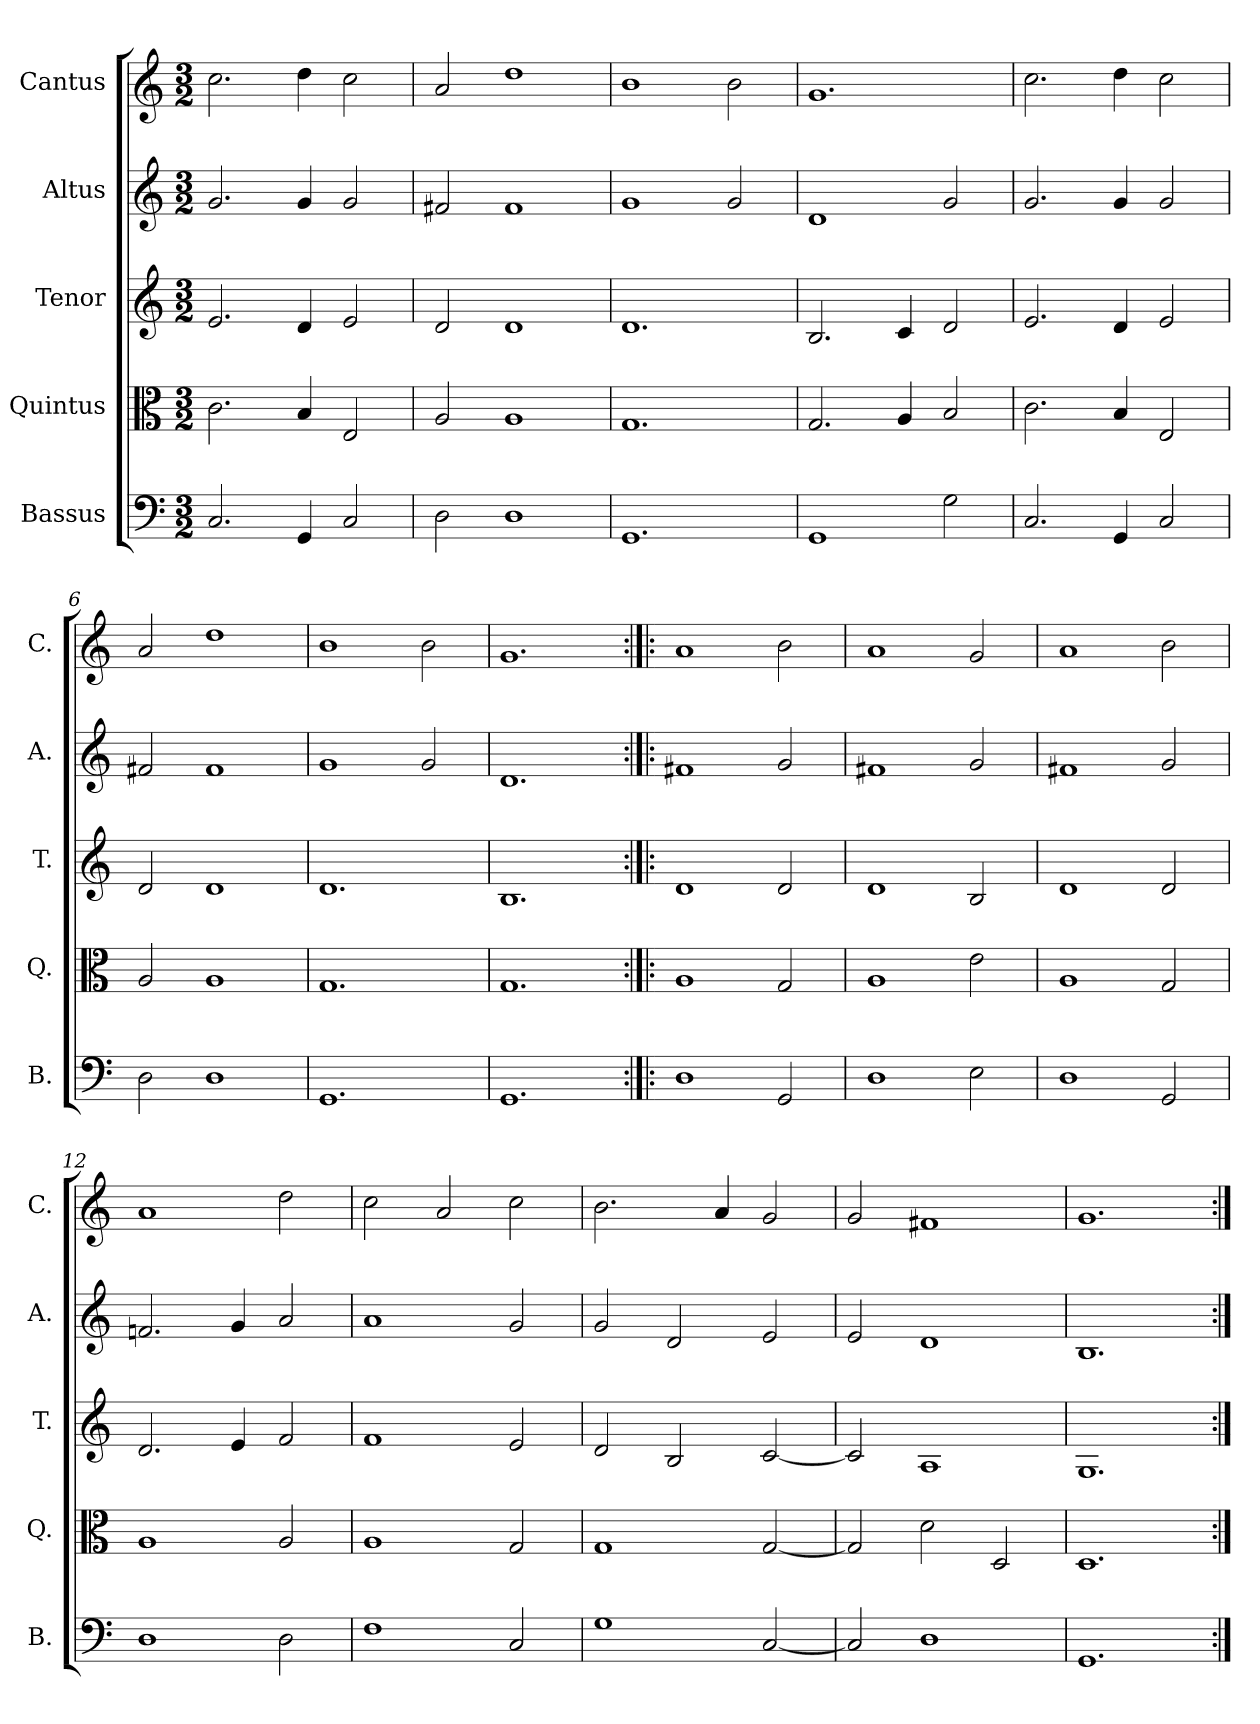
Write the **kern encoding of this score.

**kern	**kern	**kern	**kern	**kern
*part5	*part4	*part3	*part2	*part1
*staff5	*staff4	*staff3	*staff2	*staff1
*I"Bassus	*I"Quintus	*I"Tenor	*I"Altus	*I"Cantus
*I'B.	*I'Q.	*I'T.	*I'A.	*I'C.
*clefF4	*clefC3	*clefG2	*clefG2	*clefG2
*k[]	*k[]	*k[]	*k[]	*k[]
*C:	*C:	*C:	*C:	*C:
*M3/2	*M3/2	*M3/2	*M3/2	*M3/2
=1	=1	=1	=1	=1
2.C/	2.c\	2.e/	2.g/	2.cc\
4GG/	4B/	4d/	4g/	4dd\
2C/	2E/	2e/	2g/	2cc\
=2	=2	=2	=2	=2
2D\	2A/	2d/	2f#X/	2a/
1D\	1A/	1d/	1f#/	1dd\
=3	=3	=3	=3	=3
1.GG/	1.G/	1.d/	1g/	1b\
.	.	.	2g/	2b\
=4	=4	=4	=4	=4
1GG/	2.G/	2.B/	1d/	1.g/
.	4A/	4c/	.	.
2G\	2B/	2d/	2g/	.
=5	=5	=5	=5	=5
2.C/	2.c\	2.e/	2.g/	2.cc\
4GG/	4B/	4d/	4g/	4dd\
2C/	2E/	2e/	2g/	2cc\
=6	=6	=6	=6	=6
2D\	2A/	2d/	2f#X/	2a/
1D\	1A/	1d/	1f#/	1dd\
=7	=7	=7	=7	=7
1.GG/	1.G/	1.d/	1g/	1b\
.	.	.	2g/	2b\
=8	=8	=8	=8	=8
1.GG/	1.G/	1.B/	1.d/	1.g/
!!LO:LB:g=z
=9:|!|:	=9:|!|:	=9:|!|:	=9:|!|:	=9:|!|:
1D\	1A/	1d/	1f#X/	1a/
2GG/	2G/	2d/	2g/	2b\
=10	=10	=10	=10	=10
1D\	1A/	1d/	1f#X/	1a/
2E\	2e\	2B/	2g/	2g/
=11	=11	=11	=11	=11
1D\	1A/	1d/	1f#X/	1a/
2GG/	2G/	2d/	2g/	2b\
=12	=12	=12	=12	=12
1D\	1A/	2.d/	2.fn/	1a/
.	.	4e/	4g/	.
2D\	2A/	2f/	2a/	2dd\
=13	=13	=13	=13	=13
1F\	1A/	1f/	1a/	2cc\
.	.	.	.	2a/
2C/	2G/	2e/	2g/	2cc\
=14	=14	=14	=14	=14
1G\	1G/	2d/	2g/	2.b\
.	.	2B/	2d/	.
.	.	.	.	4a/
[2C/	[2G/	[2c/	2e/	2g/
=15	=15	=15	=15	=15
2C/]	2G/]	2c/]	2e/	2g/
1D\	2d\	1A/	1d/	1f#X/
.	2D/	.	.	.
=16	=16	=16	=16	=16
1.GG/	1.D/	1.G/	1.B/	1.g/
=:|!	=:|!	=:|!	=:|!	=:|!
*-	*-	*-	*-	*-
